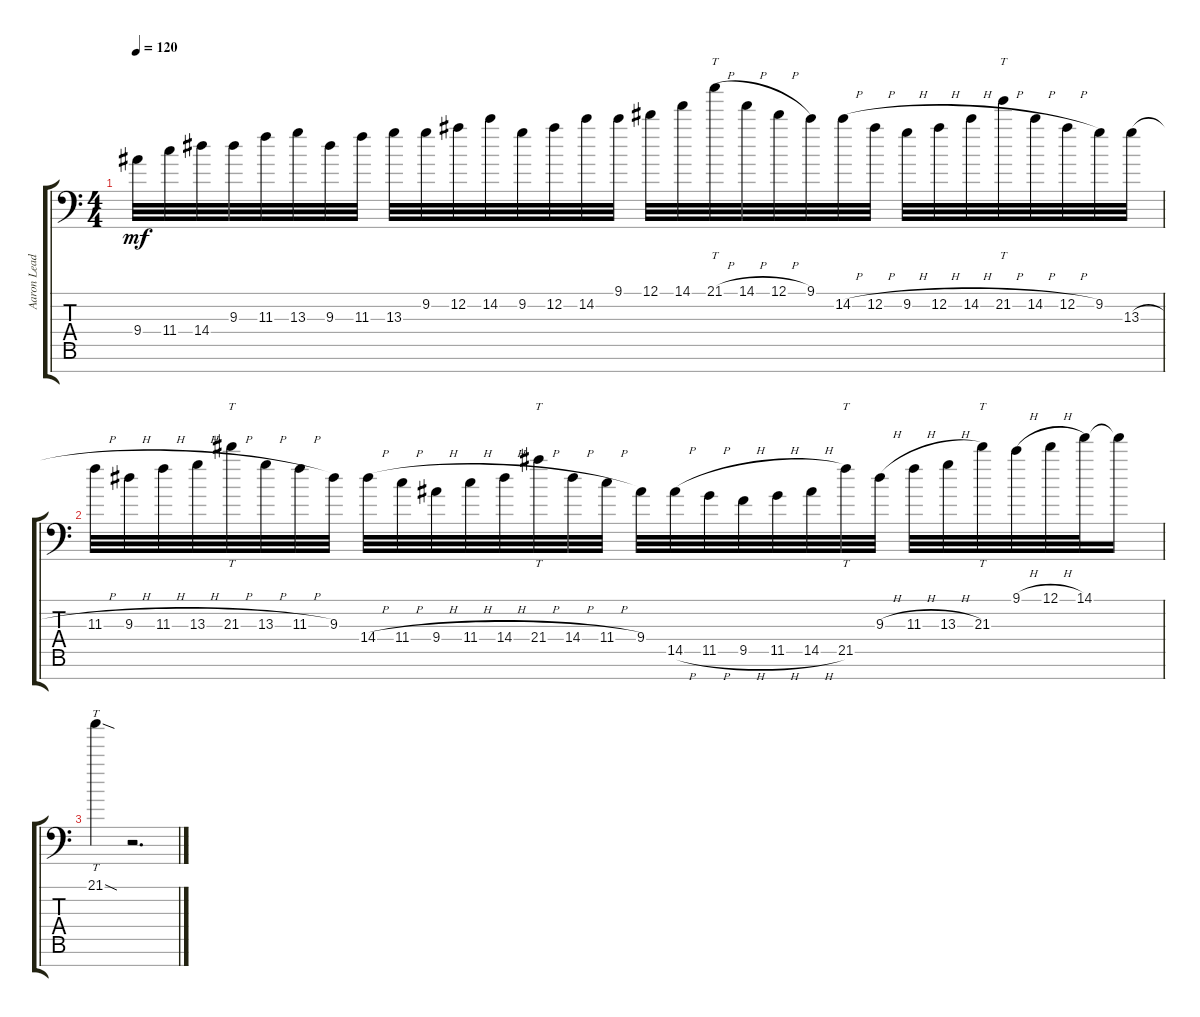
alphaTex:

\track ("Aaron Lead" "Aaron Lead") {instrument distortionguitar}
\staff {score tabs}
\tuning (Eb4 Bb3 Gb3 Db3 Ab2 Eb2 Ab1) {hide}
\ts (4 4)
\tempo 120
\clef f4
\ks c
9.4.32{dy mf} 11.4.32 14.4.32 9.3.32 11.3.32 13.3.32 9.3.32 11.3.32 13.3.32 9.2.32 12.2.32 14.2.32 9.2.32 12.2.32 14.2.32 9.1.32 12.1.32 14.1.32 21.1{h}.32{tt} 14.1{h}.32 12.1{h}.32 9.1.32 14.2{h}.32 12.2{h}.32 9.2{h}.32 12.2{h}.32 14.2{h}.32 21.2{h}.32{tt} 14.2{h}.32 12.2{h}.32 9.2.32 13.3{h}.32 |
11.3{h}.32 9.3{h}.32 11.3{h}.32 13.3{h}.32 21.3{h}.32{tt} 13.3{h}.32 11.3{h}.32 9.3.32 14.4{h}.32 11.4{h}.32 9.4{h}.32 11.4{h}.32 14.4{h}.32 21.4{h}.32{tt} 14.4{h}.32 11.4{h}.32 9.4.32 14.5{h}.32 11.5{h}.32 9.5{h}.32 11.5{h}.32 14.5{h}.32 21.5.32{tt} 9.3{h}.32 11.3{h}.32 13.3{h}.32 21.3.32{tt} 9.1{h}.32 12.1{h}.32 14.1.32 14.1{t}.16 |
21.1{sod}.4{tt} r.2{d}
